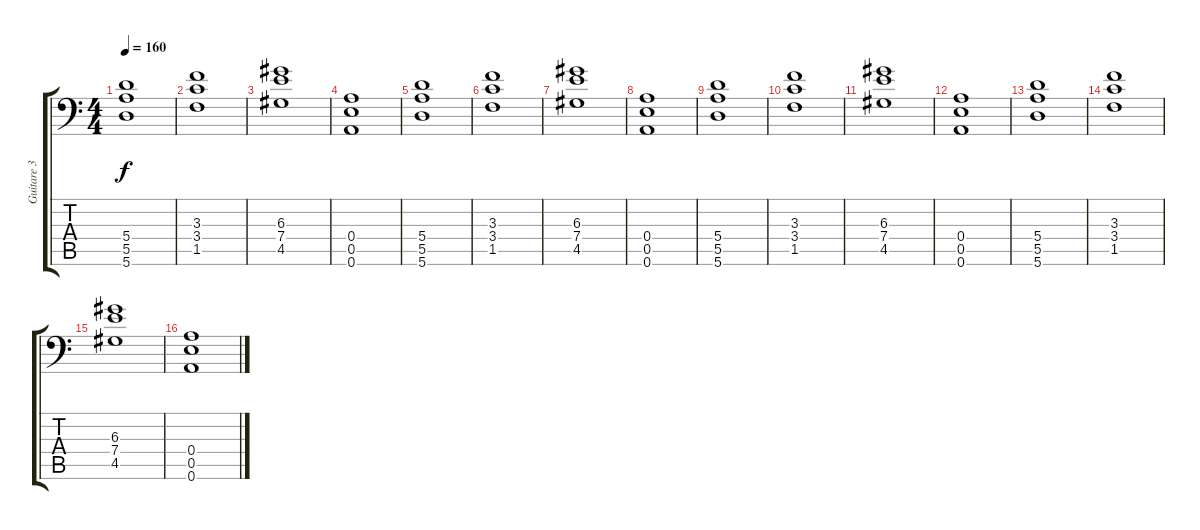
\track ("Guitare 3" "Guitare 3") {instrument distortionguitar}
\staff {score tabs}
\tuning (B3 Gb3 D3 A2 E2 A1) {hide}
\ts (4 4)
\tempo 160
\clef f4
\ks c
(5.4 5.5 5.6).1{dy f} |
(3.3 3.4 1.5).1 |
(6.3 7.4 4.5).1 |
(0.4 0.5 0.6).1 |
(5.4 5.5 5.6).1 |
(3.3 3.4 1.5).1 |
(6.3 7.4 4.5).1 |
(0.4 0.5 0.6).1 |
(5.4 5.5 5.6).1 |
(3.3 3.4 1.5).1 |
(6.3 7.4 4.5).1 |
(0.4 0.5 0.6).1 |
(5.4 5.5 5.6).1 |
(3.3 3.4 1.5).1 |
(6.3 7.4 4.5).1 |
(0.4 0.5 0.6).1
